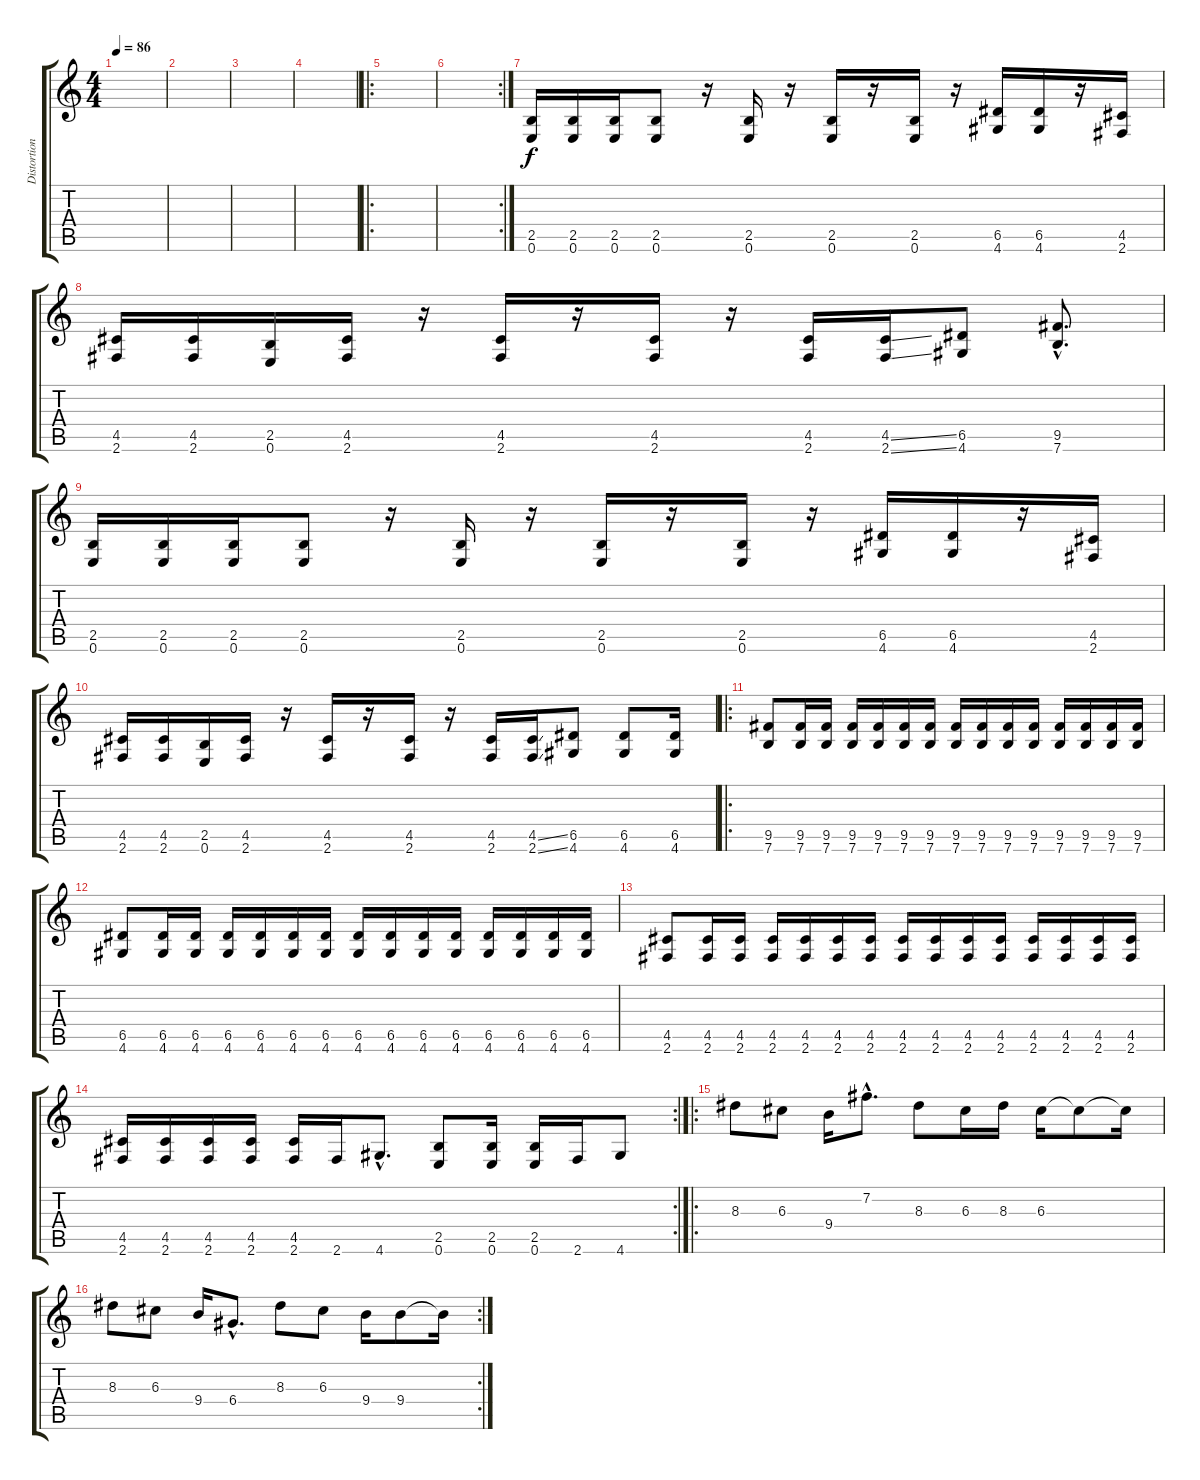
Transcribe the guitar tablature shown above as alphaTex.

\track ("Distortion 2nd guitar" "Distortion") {instrument distortionguitar}
\staff {score tabs}
\tuning (E4 B3 G3 D3 A2 E2) {hide}
\ts (4 4)
\tempo 86
\clef g2
\ks c
|
|
|
|
\ro
|
\rc 2
|
(2.5 0.6).16 (2.5 0.6).16 (2.5 0.6).16 (2.5 0.6).8 r.16 (2.5 0.6).16 r.16 (2.5 0.6).16 r.16 (2.5 0.6).16 r.16 (6.5 4.6).16 (6.5 4.6).16 r.16 (4.5 2.6).16 |
(4.5 2.6).16 (4.5 2.6).16 (2.5 0.6).16 (4.5 2.6).16 r.16 (4.5 2.6).16 r.16 (4.5 2.6).16 r.16 (4.5 2.6).16 (4.5{ss} 2.6{ss}).16 (6.5 4.6).8 (9.5{hac} 7.6{hac}).8{d} |
(2.5 0.6).16 (2.5 0.6).16 (2.5 0.6).16 (2.5 0.6).8 r.16 (2.5 0.6).16 r.16 (2.5 0.6).16 r.16 (2.5 0.6).16 r.16 (6.5 4.6).16 (6.5 4.6).16 r.16 (4.5 2.6).16 |
(4.5 2.6).16 (4.5 2.6).16 (2.5 0.6).16 (4.5 2.6).16 r.16 (4.5 2.6).16 r.16 (4.5 2.6).16 r.16 (4.5 2.6).16 (4.5{ss} 2.6{ss}).16 (6.5 4.6).8 (6.5 4.6).8 (6.5 4.6).16 |
\ro
(9.5 7.6).8 (9.5 7.6).16 (9.5 7.6).16 (9.5 7.6).16 (9.5 7.6).16 (9.5 7.6).16 (9.5 7.6).16 (9.5 7.6).16 (9.5 7.6).16 (9.5 7.6).16 (9.5 7.6).16 (9.5 7.6).16 (9.5 7.6).16 (9.5 7.6).16 (9.5 7.6).16 |
(6.5 4.6).8 (6.5 4.6).16 (6.5 4.6).16 (6.5 4.6).16 (6.5 4.6).16 (6.5 4.6).16 (6.5 4.6).16 (6.5 4.6).16 (6.5 4.6).16 (6.5 4.6).16 (6.5 4.6).16 (6.5 4.6).16 (6.5 4.6).16 (6.5 4.6).16 (6.5 4.6).16 |
(4.5 2.6).8 (4.5 2.6).16 (4.5 2.6).16 (4.5 2.6).16 (4.5 2.6).16 (4.5 2.6).16 (4.5 2.6).16 (4.5 2.6).16 (4.5 2.6).16 (4.5 2.6).16 (4.5 2.6).16 (4.5 2.6).16 (4.5 2.6).16 (4.5 2.6).16 (4.5 2.6).16 |
\rc 2
(4.5 2.6).16 (4.5 2.6).16 (4.5 2.6).16 (4.5 2.6).16 (4.5 2.6).16 2.6.16 4.6{hac}.8{d} (2.5 0.6).8 (2.5 0.6).16 (2.5 0.6).16 2.6.16 4.6.8 |
\ro
8.3.8 6.3.8 9.4.16 7.2{hac}.8{d} 8.3.8 6.3.16 8.3.16 6.3.16 6.3{t}.8 6.3{t}.16 |
\rc 2
8.3.8 6.3.8 9.4.16 6.4{hac}.8{d} 8.3.8 6.3.8 9.4.16 9.4.8 9.4{t}.16
